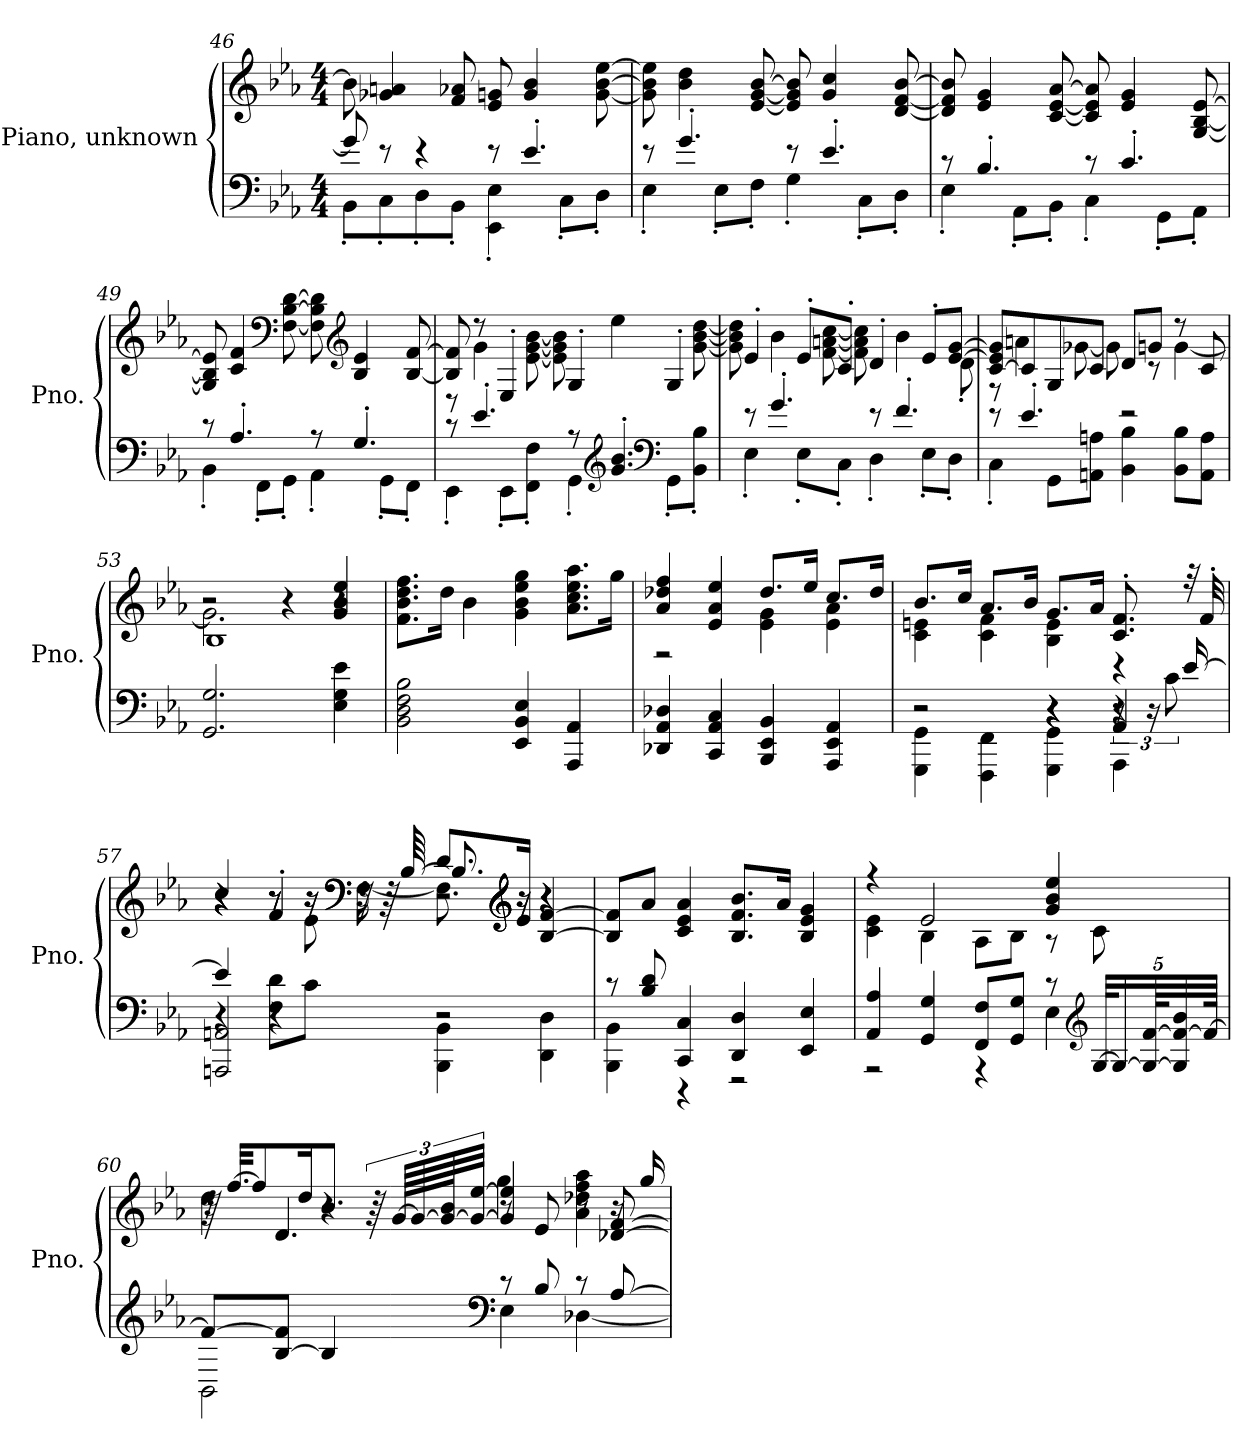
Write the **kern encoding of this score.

**kern	**kern
*part1	*part1
*staff2	*staff1
*I"Piano, unknown	*
*I'Pno.	*
*clefF4	*clefG2
*k[b-e-a-]	*k[b-e-a-]
*M4/4	*M4/4
=46	=46
*^	*
8g/]	8BB-'\L	8b-\]
8r	8C'\	4g-X/ 4an/
4r	8D'\	.
.	8BB-'\J	8f/ 8a-X/
8r	4EE-\' 4E-\'	8e-/ 8gn/
4.e-'/	.	4g/ 4b-/
.	8C'\L	.
.	8D'\J	[8g\ [8b-\ [8ee-\
=47	=47	=47
8r	4E-'\	8g\] 8b-\] 8ee-\]
4.g'/	.	4b-\ 4dd\
.	8E-'\L	.
.	8F'\J	[8e-/ [8g/ [8b-/
8r	4G'\	8e-/] 8g/] 8b-/]
4.e-'/	.	4g/ 4cc/
.	8C'\L	.
.	8D'\J	[8d/ [8f/ [8b-/
!!LO:LB:g=z
=48	=48	=48
8r	4E-'\	8d/] 8f/] 8b-/]
4.B-'/	.	4e-/ 4g/
.	8AA-'\L	.
.	8BB-'\J	[8c/ [8e-/ [8a-/
8r	4C'\	8c/] 8e-/] 8a-/]
4.c'/	.	4e-/ 4g/
.	8GG'\L	.
.	8AA-'\J	[8G/ [8B-/ [8e-/
=49	=49	=49
8r	4BB-'\	8G/] 8B-/] 8e-/]
4.A-'/	.	4c/ 4f/
.	8FF'\L	.
*	*	*clefF4
.	8GG'\J	[8F\ [8B-\ [8d\
8r	4AA-'\	8F\] 8B-\] 8d\]
*	*	*clefG2
4.G'/	.	4B-/ 4e-/
.	8GG'\L	.
.	8FF'\J	[8B-/ [8f/
=50	=50	=50
*	*	*^
8r	4EE-'\	8B-/] 8f/]	8r
4.e-'/	.	8r	4g\
.	8EE-'\L	4E-'/	.
.	8FF\' 8F\'J	.	[8e-\ [8g\ [8b-\
8r	4GG'\	4G'/	8e-\] 8g\] 8b-\]
*clefG2	*	*	*
4.g/' 4.b-/'	.	.	4ee-\
*clefF4	*	*	*
.	8GG'\L	4G'/	.
.	8BB-\' 8B-\'J	.	[8g\ [8b-\ [8dd\
!!LO:LB:g=z	!!
=51	=51	=51	=51
8r	4E-'\	4e-'/	8g\] 8b-\] 8dd\]
4.g'/	.	.	4b-\
.	8E-'\L	8e-'/L	.
.	8C'\J	8c'/J	[8f\ [8an\ [8cc\
8r	4D'\	4d'/	8f\] 8a\] 8cc\]
4.f'/	.	.	4b-\
.	8E-'\L	8e-'/L	.
.	8D'\J	[8e-/ [8g/J	8d'\
=52	=52	=52	=52
8r	4C'\	[8c/ 8e-/] 8g/]L	8r
4.e-'/	.	8c/]	4an\
.	8GG\L	8G/	.
.	8AAn\ 8An\J	8c/J	[8g-X\
2r	4BB-\ 4B-\	8d/L	8g-\]
.	.	8gn/J	8r
.	8BB-\ 8B-\L	8r	[4g\
.	8AA\ 8A\J	8c/	.
*v	*v	*	*
=53	=53	=53
*	*	*^
2.GG/ 2.G/	2r	2.g\]	1B-
.	4r	.	.
4E-\ 4G\ 4e-\	4g/ 4b-/ 4ee-/	4r	.
*	*v	*v	*v
=54	=54
2BB-\ 2D\ 2F\ 2B-\	8.f\ 8.b-\ 8.dd\ 8.ff\L
.	16dd\Jk
.	4b-\
4EE-/ 4BB-/ 4E-/	4g\ 4b-\ 4ee-\ 4gg\
4AAA-/ 4AA-/	8.a-\ 8.cc\ 8.ee-\ 8.aa-\L
.	16gg\Jk
!!LO:LB:g=z
=55	=55
*	*^
4DD-X/ 4AA-/ 4D-X/	4a-/ 4dd-X/ 4ff/	2r
4CC/ 4AA-/ 4C/	4e-/ 4a-/ 4ee-/	.
4BBB-/ 4EE-/ 4BB-/	8.dd-/L	4e-\ 4g\
.	16ee-/Jk	.
4AAA-/ 4EE-/ 4AA-/	8.cc/L	4e-\ 4a-\
.	16dd-/Jk	.
=56	=56	=56
*^	*	*
*	*^	*	*
*	*	*^	*	*
2r	4GGG\ 4GG\	2r	2r	8.b-/L	4c\ 4en\
.	.	.	.	16cc/Jk	.
.	4FFF\ 4FF\	.	.	8.a-/L	4c\ 4f\
.	.	.	.	16b-/Jk	.
4r	4GGG\ 4GG\	4r	4r	8.g/L	4B-\ 4e\
.	.	.	.	16a-/Jk	.
8r	6r	4AA-/	4AAA-\	8.c/' 8.f/'	4r
16r	.	.	.	.	.
.	12c\	.	.	.	.
[16e-/	.	.	.	32r	.
.	.	.	.	32f'/	.
*	*	*v	*v	*	*
=57	=57	=57	=57	=57
*	*	*	*^	*^
4e-/]	4r	2AAAn/ 2AAn/	4cc/	4r	4r	4r
4r	8F\ 8d\L	.	4f'/	8r	8r	8r
.	8c\J	.	.	8e-\	16r	16r
*	*	*	*clefF4	*	*	*
.	.	.	.	.	32r	[16F\
.	.	.	.	.	64r	.
.	.	.	.	.	[64B-/	.
2r	4BBB-\ 4BB-\	2r	8.d/L	2r	8.B-/]	8.F\]
*	*	*	*clefG2	*	*	*
.	.	.	16e-/Jk	.	16r	16r
.	4DD\ 4D\	.	[4B-/ [4f/	.	4r	4r
*	*v	*v	*	*	*	*
*	*	*v	*v	*v	*v
!!LO:LB:g=z
=58	=58	=58
8r	4BBB-\ 4BB-\	8B-/] 8f/]L
8B-/ 8d/	.	8a-/J
4CC/ 4C/	4r	4c/ 4e-/ 4a-/
4DD/ 4D/	2r	8.B-/ 8.f/ 8.b-/L
.	.	16a-/Jk
4EE-/ 4E-/	.	4B-/ 4e-/ 4g/
=59	=59	=59
*	*	*^
4AA-/ 4A-/	2r	4r	4c\ 4e-\
4GG/ 4G/	.	2e-/	4B-\
8FF/ 8F/L	4r	.	8A-\L
8GG/ 8G/J	.	.	8B-\J
8r	4E-\	4g/ 4b-/ 4ee-/	8r
*clefG2	*	*	*
*Xbrackettup	*	*	*
[40G/KLL	.	.	8c\
20G/_	.	.	.
80G/_ [80f/KL	.	.	.
40G/] 40f/_ 40b-/	.	.	.
80f/JJJk_	.	.	.
!!LO:PB:g=z
=60	=60	=60	=60
*	*	*	*^
8f/L_	2BB-\	64r	4dd\	8r
.	.	[32.ff/KKL	.	.
.	.	8ff/]	.	.
[8B-/ 8f/]J	.	.	.	4.d/
.	.	16dd/K	.	.
4B-/]	.	8.b-/J	4r	.
.	.	96r	.	.
.	.	[96g/LLLL	.	.
.	.	96g/_	.	.
.	.	96g/_ 96b-/J	.	.
.	.	48g/_ [48ee-/JJJ	.	.
*clefF4	*	*	*	*
8r	4E-\	4g/] 4ee-/]	4gg\	8r
8B-/	.	.	.	8e-/
8r	[4D-X\	8r	4a-\ 4dd-X\ 4ff\ 4aa-\	8r
[8A-/	.	16r	.	[8d-X/ [8f/
.	.	16gg/	.	.
*v	*v	*	*	*
*	*v	*v	*v
=	=
*-	*-
